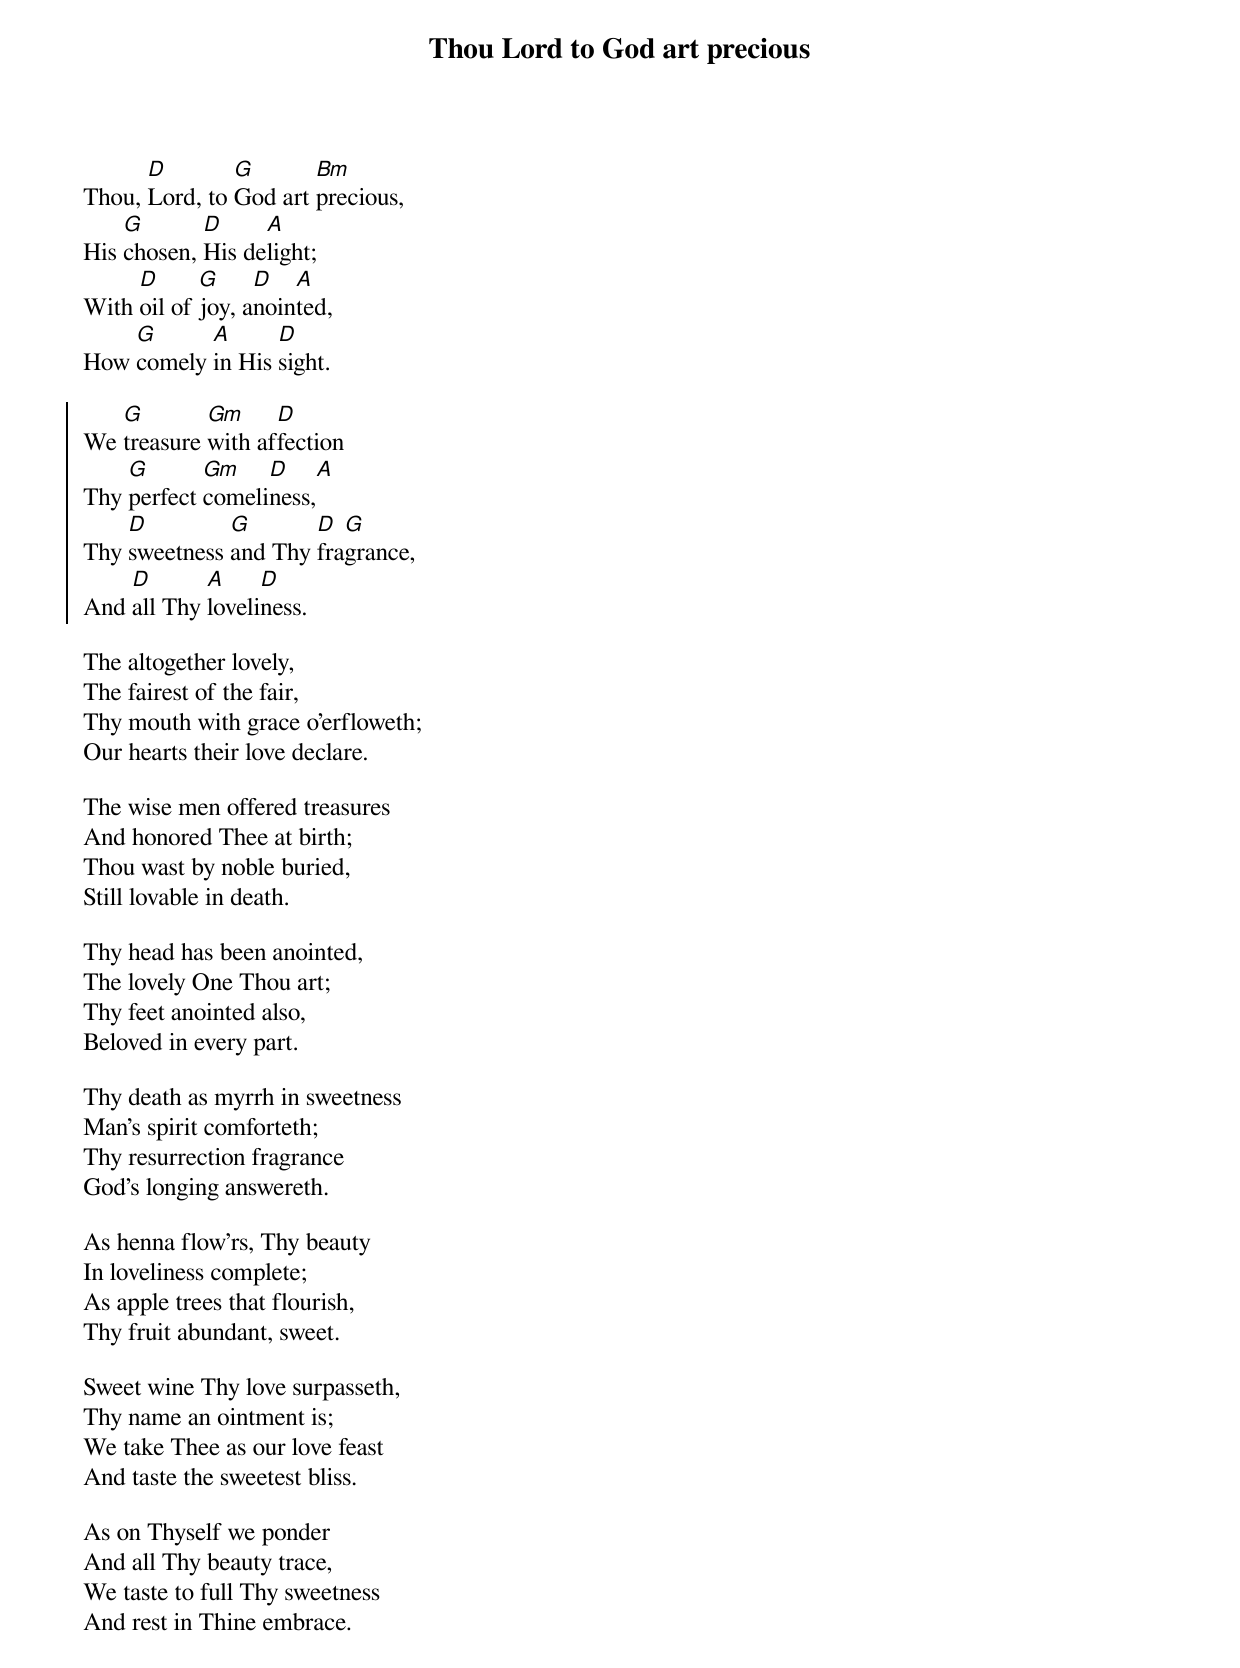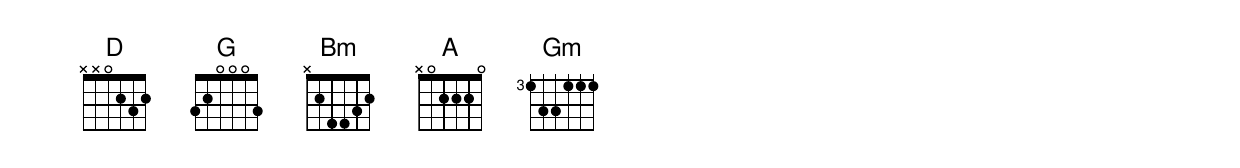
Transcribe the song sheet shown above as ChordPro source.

{title: Thou Lord to God art precious}
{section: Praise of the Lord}
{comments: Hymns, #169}
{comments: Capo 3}

Thou, [D]Lord, to [G]God art [Bm]precious,
His [G]chosen, [D]His de[A]light;
With [D]oil of [G]joy, a[D]noin[A]ted,
How [G]comely [A]in His [D]sight.

{start_of_chorus}
We [G]treasure [Gm]with af[D]fection
Thy [G]perfect [Gm]comeli[D]ness,[A]
Thy [D]sweetness [G]and Thy [D]fra[G]grance,
And [D]all Thy [A]loveli[D]ness.
{end_of_chorus}

The altogether lovely,
The fairest of the fair,
Thy mouth with grace o’erfloweth;
Our hearts their love declare.

The wise men offered treasures
And honored Thee at birth;
Thou wast by noble buried,
Still lovable in death.

Thy head has been anointed,
The lovely One Thou art;
Thy feet anointed also,
Beloved in every part.

Thy death as myrrh in sweetness
Man’s spirit comforteth;
Thy resurrection fragrance
God’s longing answereth.

As henna flow’rs, Thy beauty
In loveliness complete;
As apple trees that flourish,
Thy fruit abundant, sweet.

Sweet wine Thy love surpasseth,
Thy name an ointment is;
We take Thee as our love feast
And taste the sweetest bliss.

As on Thyself we ponder
And all Thy beauty trace,
We taste to full Thy sweetness
And rest in Thine embrace.
